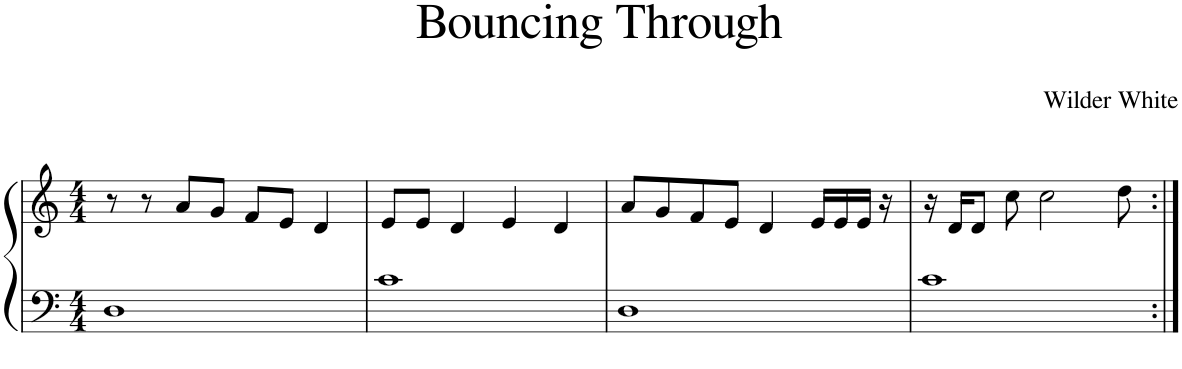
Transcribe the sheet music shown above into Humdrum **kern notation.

**kern	**kern
*part1	*part1
*staff2	*staff1
*I"Piano	*
*I'Pno.	*
*clefF4	*clefG2
*k[]	*k[]
*M4/4	*M4/4
=1	=1
1D	8r
.	8r
.	8a/L
.	8g/J
.	8f/L
.	8e/J
.	4d/
=2	=2
1c	8e/L
.	8e/J
.	4d/
.	4e/
.	4d/
=3	=3
1D	8a/L
.	8g/
.	8f/
.	8e/J
.	4d/
.	16e/LL
.	16e/
.	16e/JJ
.	16r
=4	=4
1c	16r
.	16d/KL
.	8d/J
.	8cc\
.	2cc\
.	8dd\
=:|!	=:|!
*-	*-
